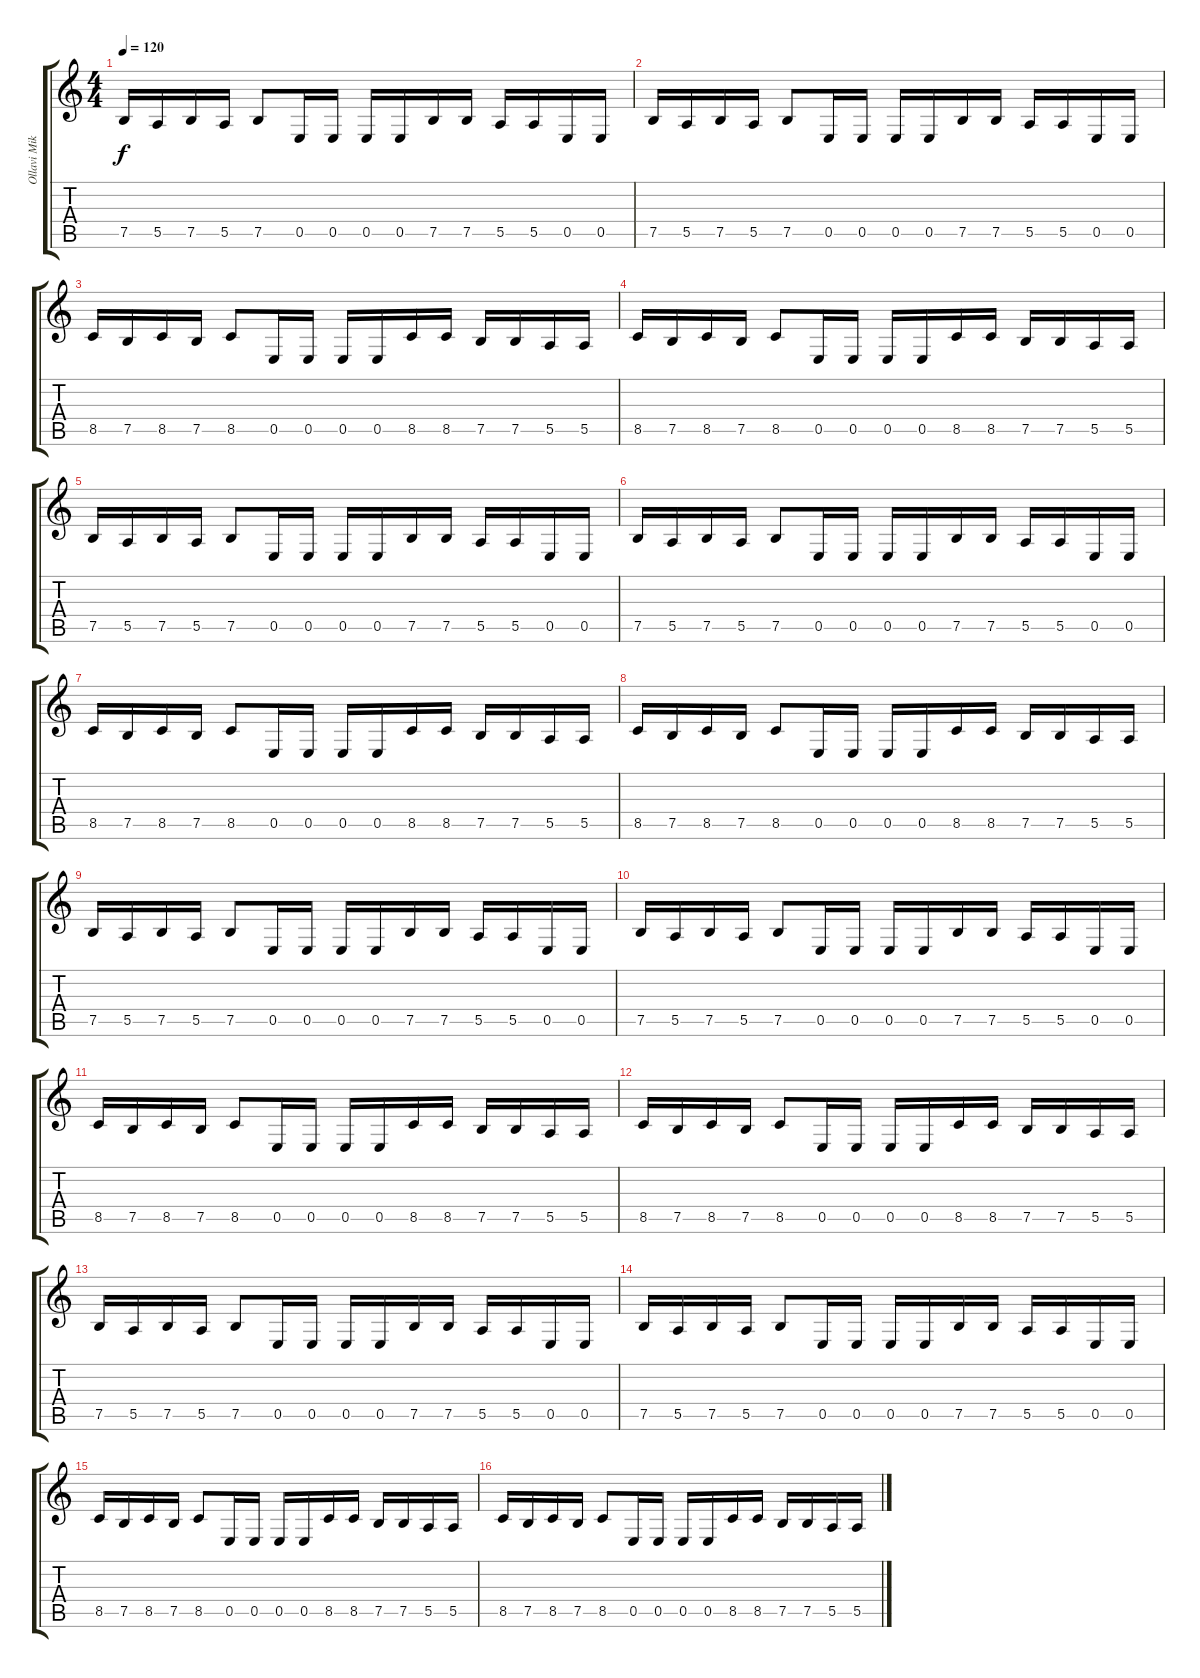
\track ("Ollavi Mikkonen" "Ollavi Mik") {instrument distortionguitar}
\staff {score tabs}
\tuning (B3 Gb3 D3 A2 E2 B1) {hide}
\ts (4 4)
\tempo 120
\clef g2
\ks c
7.5.16{dy f} 5.5.16 7.5.16 5.5.16 7.5.8 0.5.16 0.5.16 0.5.16 0.5.16 7.5.16 7.5.16 5.5.16 5.5.16 0.5.16 0.5.16 |
7.5.16 5.5.16 7.5.16 5.5.16 7.5.8 0.5.16 0.5.16 0.5.16 0.5.16 7.5.16 7.5.16 5.5.16 5.5.16 0.5.16 0.5.16 |
8.5.16 7.5.16 8.5.16 7.5.16 8.5.8 0.5.16 0.5.16 0.5.16 0.5.16 8.5.16 8.5.16 7.5.16 7.5.16 5.5.16 5.5.16 |
8.5.16 7.5.16 8.5.16 7.5.16 8.5.8 0.5.16 0.5.16 0.5.16 0.5.16 8.5.16 8.5.16 7.5.16 7.5.16 5.5.16 5.5.16 |
7.5.16 5.5.16 7.5.16 5.5.16 7.5.8 0.5.16 0.5.16 0.5.16 0.5.16 7.5.16 7.5.16 5.5.16 5.5.16 0.5.16 0.5.16 |
7.5.16 5.5.16 7.5.16 5.5.16 7.5.8 0.5.16 0.5.16 0.5.16 0.5.16 7.5.16 7.5.16 5.5.16 5.5.16 0.5.16 0.5.16 |
8.5.16 7.5.16 8.5.16 7.5.16 8.5.8 0.5.16 0.5.16 0.5.16 0.5.16 8.5.16 8.5.16 7.5.16 7.5.16 5.5.16 5.5.16 |
8.5.16 7.5.16 8.5.16 7.5.16 8.5.8 0.5.16 0.5.16 0.5.16 0.5.16 8.5.16 8.5.16 7.5.16 7.5.16 5.5.16 5.5.16 |
7.5.16 5.5.16 7.5.16 5.5.16 7.5.8 0.5.16 0.5.16 0.5.16 0.5.16 7.5.16 7.5.16 5.5.16 5.5.16 0.5.16 0.5.16 |
7.5.16 5.5.16 7.5.16 5.5.16 7.5.8 0.5.16 0.5.16 0.5.16 0.5.16 7.5.16 7.5.16 5.5.16 5.5.16 0.5.16 0.5.16 |
8.5.16 7.5.16 8.5.16 7.5.16 8.5.8 0.5.16 0.5.16 0.5.16 0.5.16 8.5.16 8.5.16 7.5.16 7.5.16 5.5.16 5.5.16 |
8.5.16 7.5.16 8.5.16 7.5.16 8.5.8 0.5.16 0.5.16 0.5.16 0.5.16 8.5.16 8.5.16 7.5.16 7.5.16 5.5.16 5.5.16 |
7.5.16 5.5.16 7.5.16 5.5.16 7.5.8 0.5.16 0.5.16 0.5.16 0.5.16 7.5.16 7.5.16 5.5.16 5.5.16 0.5.16 0.5.16 |
7.5.16 5.5.16 7.5.16 5.5.16 7.5.8 0.5.16 0.5.16 0.5.16 0.5.16 7.5.16 7.5.16 5.5.16 5.5.16 0.5.16 0.5.16 |
8.5.16 7.5.16 8.5.16 7.5.16 8.5.8 0.5.16 0.5.16 0.5.16 0.5.16 8.5.16 8.5.16 7.5.16 7.5.16 5.5.16 5.5.16 |
8.5.16 7.5.16 8.5.16 7.5.16 8.5.8 0.5.16 0.5.16 0.5.16 0.5.16 8.5.16 8.5.16 7.5.16 7.5.16 5.5.16 5.5.16
